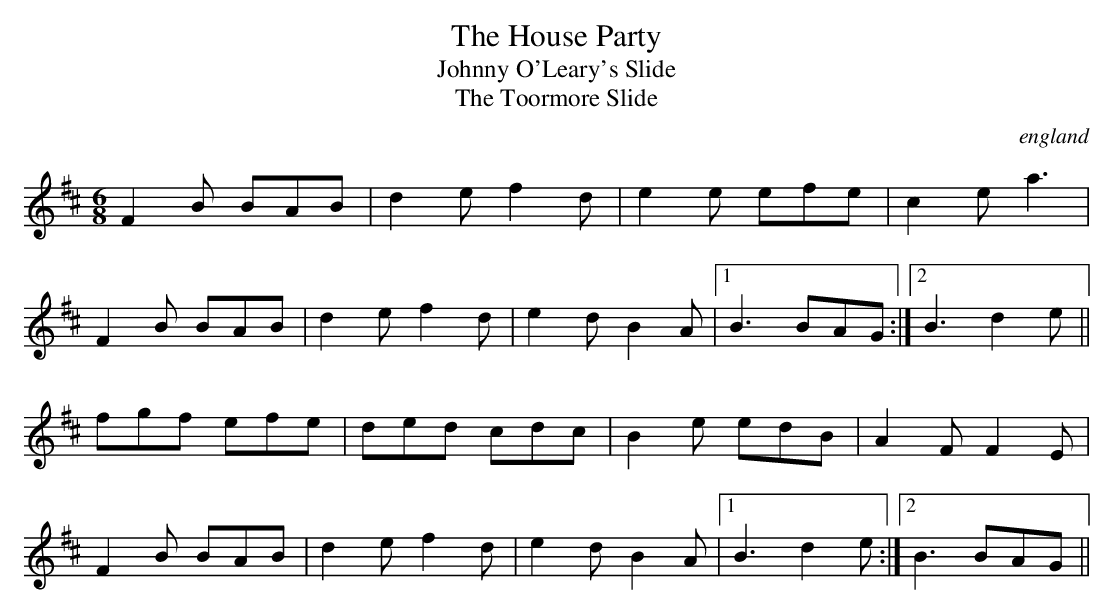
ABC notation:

X:1
T:House Party, The
T:Johnny O'Leary's Slide
T:Toormore Slide, The
O:england
M:6/8
K:Bm
F2B BAB|d2e f2d|e2e efe|c2e a3|
F2B BAB|d2e f2d|e2d B2A|1 B3 BAG:|2 B3 d2e||
fgf efe|ded cdc|B2e edB|A2F F2E|
F2B BAB|d2e f2d|e2d B2A|1 B3 d2e:|2 B3 BAG||
